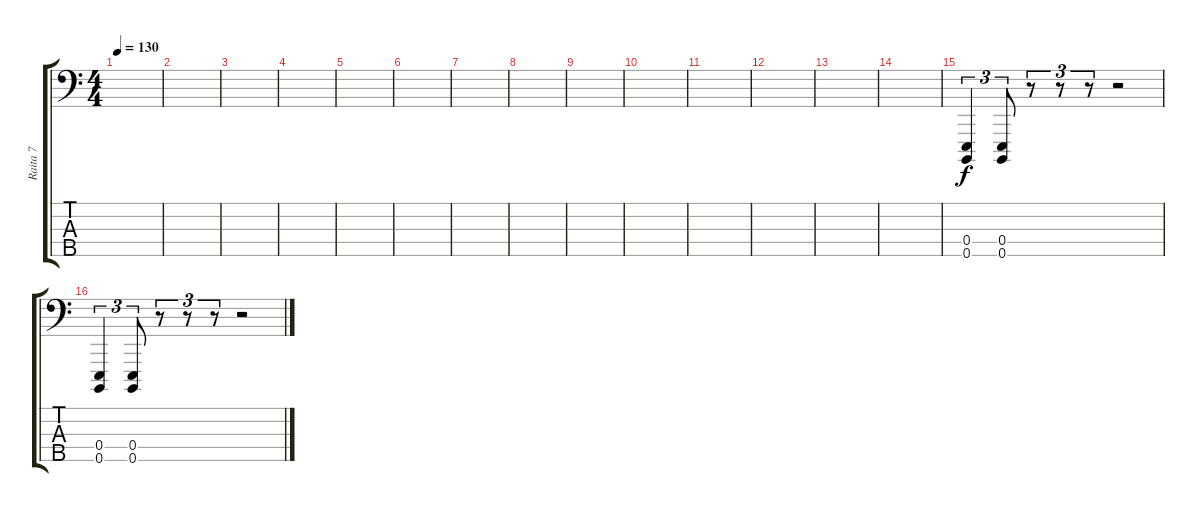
\track ("Raita 7" "Raita 7") {instrument timpani}
\staff {score tabs}
\tuning (G2 D2 A1 E1 B0) {hide}
\ts (4 4)
\tempo 130
\clef f4
\ks c
|
|
|
|
|
|
|
|
|
|
|
|
|
|
(0.4 0.5).4{tu (3 2)} (0.4 0.5).8{tu (3 2)} r.8{tu (3 2)} r.8{tu (3 2)} r.8{tu (3 2)} r.2 |
(0.4 0.5).4{tu (3 2)} (0.4 0.5).8{tu (3 2)} r.8{tu (3 2)} r.8{tu (3 2)} r.8{tu (3 2)} r.2
